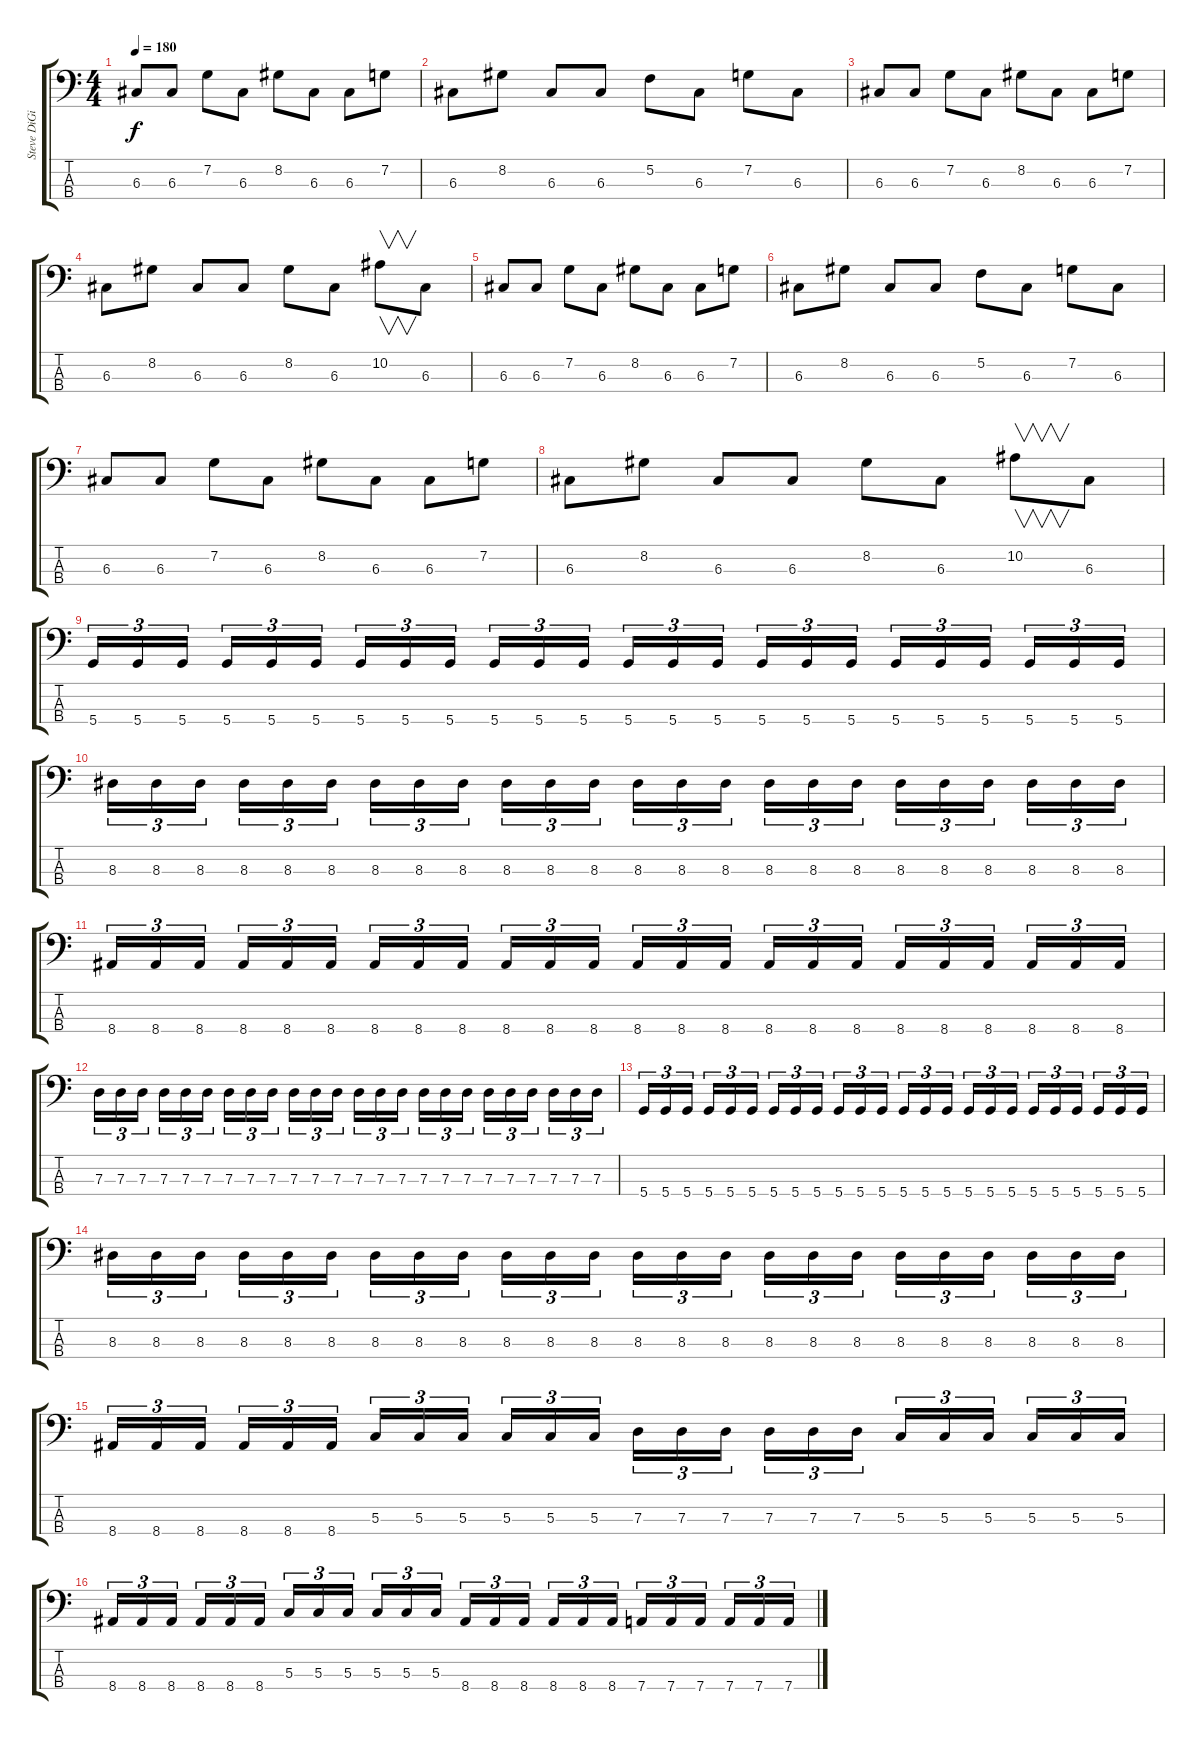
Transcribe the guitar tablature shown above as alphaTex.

\track ("Steve DiGiorgio" "Steve DiGi") {instrument electricbassfinger}
\staff {score tabs}
\tuning (F2 C2 G1 D1) {hide}
\ts (4 4)
\tempo 180
\clef f4
\ks c
6.3.8{dy f} 6.3.8 7.2.8 6.3.8 8.2.8 6.3.8 6.3.8 7.2.8 |
6.3.8 8.2.8 6.3.8 6.3.8 5.2.8 6.3.8 7.2.8 6.3.8 |
6.3.8 6.3.8 7.2.8 6.3.8 8.2.8 6.3.8 6.3.8 7.2.8 |
6.3.8 8.2.8 6.3.8 6.3.8 8.2.8 6.3.8 10.2.8{v} 6.3.8 |
6.3.8 6.3.8 7.2.8 6.3.8 8.2.8 6.3.8 6.3.8 7.2.8 |
6.3.8 8.2.8 6.3.8 6.3.8 5.2.8 6.3.8 7.2.8 6.3.8 |
6.3.8 6.3.8 7.2.8 6.3.8 8.2.8 6.3.8 6.3.8 7.2.8 |
6.3.8 8.2.8 6.3.8 6.3.8 8.2.8 6.3.8 10.2.8{v} 6.3.8 |
5.4.16{tu (3 2)} 5.4.16{tu (3 2)} 5.4.16{tu (3 2)} 5.4.16{tu (3 2)} 5.4.16{tu (3 2)} 5.4.16{tu (3 2)} 5.4.16{tu (3 2)} 5.4.16{tu (3 2)} 5.4.16{tu (3 2)} 5.4.16{tu (3 2)} 5.4.16{tu (3 2)} 5.4.16{tu (3 2)} 5.4.16{tu (3 2)} 5.4.16{tu (3 2)} 5.4.16{tu (3 2)} 5.4.16{tu (3 2)} 5.4.16{tu (3 2)} 5.4.16{tu (3 2)} 5.4.16{tu (3 2)} 5.4.16{tu (3 2)} 5.4.16{tu (3 2)} 5.4.16{tu (3 2)} 5.4.16{tu (3 2)} 5.4.16{tu (3 2)} |
8.3.16{tu (3 2)} 8.3.16{tu (3 2)} 8.3.16{tu (3 2)} 8.3.16{tu (3 2)} 8.3.16{tu (3 2)} 8.3.16{tu (3 2)} 8.3.16{tu (3 2)} 8.3.16{tu (3 2)} 8.3.16{tu (3 2)} 8.3.16{tu (3 2)} 8.3.16{tu (3 2)} 8.3.16{tu (3 2)} 8.3.16{tu (3 2)} 8.3.16{tu (3 2)} 8.3.16{tu (3 2)} 8.3.16{tu (3 2)} 8.3.16{tu (3 2)} 8.3.16{tu (3 2)} 8.3.16{tu (3 2)} 8.3.16{tu (3 2)} 8.3.16{tu (3 2)} 8.3.16{tu (3 2)} 8.3.16{tu (3 2)} 8.3.16{tu (3 2)} |
8.4.16{tu (3 2)} 8.4.16{tu (3 2)} 8.4.16{tu (3 2)} 8.4.16{tu (3 2)} 8.4.16{tu (3 2)} 8.4.16{tu (3 2)} 8.4.16{tu (3 2)} 8.4.16{tu (3 2)} 8.4.16{tu (3 2)} 8.4.16{tu (3 2)} 8.4.16{tu (3 2)} 8.4.16{tu (3 2)} 8.4.16{tu (3 2)} 8.4.16{tu (3 2)} 8.4.16{tu (3 2)} 8.4.16{tu (3 2)} 8.4.16{tu (3 2)} 8.4.16{tu (3 2)} 8.4.16{tu (3 2)} 8.4.16{tu (3 2)} 8.4.16{tu (3 2)} 8.4.16{tu (3 2)} 8.4.16{tu (3 2)} 8.4.16{tu (3 2)} |
7.3.16{tu (3 2)} 7.3.16{tu (3 2)} 7.3.16{tu (3 2)} 7.3.16{tu (3 2)} 7.3.16{tu (3 2)} 7.3.16{tu (3 2)} 7.3.16{tu (3 2)} 7.3.16{tu (3 2)} 7.3.16{tu (3 2)} 7.3.16{tu (3 2)} 7.3.16{tu (3 2)} 7.3.16{tu (3 2)} 7.3.16{tu (3 2)} 7.3.16{tu (3 2)} 7.3.16{tu (3 2)} 7.3.16{tu (3 2)} 7.3.16{tu (3 2)} 7.3.16{tu (3 2)} 7.3.16{tu (3 2)} 7.3.16{tu (3 2)} 7.3.16{tu (3 2)} 7.3.16{tu (3 2)} 7.3.16{tu (3 2)} 7.3.16{tu (3 2)} |
5.4.16{tu (3 2)} 5.4.16{tu (3 2)} 5.4.16{tu (3 2)} 5.4.16{tu (3 2)} 5.4.16{tu (3 2)} 5.4.16{tu (3 2)} 5.4.16{tu (3 2)} 5.4.16{tu (3 2)} 5.4.16{tu (3 2)} 5.4.16{tu (3 2)} 5.4.16{tu (3 2)} 5.4.16{tu (3 2)} 5.4.16{tu (3 2)} 5.4.16{tu (3 2)} 5.4.16{tu (3 2)} 5.4.16{tu (3 2)} 5.4.16{tu (3 2)} 5.4.16{tu (3 2)} 5.4.16{tu (3 2)} 5.4.16{tu (3 2)} 5.4.16{tu (3 2)} 5.4.16{tu (3 2)} 5.4.16{tu (3 2)} 5.4.16{tu (3 2)} |
8.3.16{tu (3 2)} 8.3.16{tu (3 2)} 8.3.16{tu (3 2)} 8.3.16{tu (3 2)} 8.3.16{tu (3 2)} 8.3.16{tu (3 2)} 8.3.16{tu (3 2)} 8.3.16{tu (3 2)} 8.3.16{tu (3 2)} 8.3.16{tu (3 2)} 8.3.16{tu (3 2)} 8.3.16{tu (3 2)} 8.3.16{tu (3 2)} 8.3.16{tu (3 2)} 8.3.16{tu (3 2)} 8.3.16{tu (3 2)} 8.3.16{tu (3 2)} 8.3.16{tu (3 2)} 8.3.16{tu (3 2)} 8.3.16{tu (3 2)} 8.3.16{tu (3 2)} 8.3.16{tu (3 2)} 8.3.16{tu (3 2)} 8.3.16{tu (3 2)} |
8.4.16{tu (3 2)} 8.4.16{tu (3 2)} 8.4.16{tu (3 2)} 8.4.16{tu (3 2)} 8.4.16{tu (3 2)} 8.4.16{tu (3 2)} 5.3.16{tu (3 2)} 5.3.16{tu (3 2)} 5.3.16{tu (3 2)} 5.3.16{tu (3 2)} 5.3.16{tu (3 2)} 5.3.16{tu (3 2)} 7.3.16{tu (3 2)} 7.3.16{tu (3 2)} 7.3.16{tu (3 2)} 7.3.16{tu (3 2)} 7.3.16{tu (3 2)} 7.3.16{tu (3 2)} 5.3.16{tu (3 2)} 5.3.16{tu (3 2)} 5.3.16{tu (3 2)} 5.3.16{tu (3 2)} 5.3.16{tu (3 2)} 5.3.16{tu (3 2)} |
8.4.16{tu (3 2)} 8.4.16{tu (3 2)} 8.4.16{tu (3 2)} 8.4.16{tu (3 2)} 8.4.16{tu (3 2)} 8.4.16{tu (3 2)} 5.3.16{tu (3 2)} 5.3.16{tu (3 2)} 5.3.16{tu (3 2)} 5.3.16{tu (3 2)} 5.3.16{tu (3 2)} 5.3.16{tu (3 2)} 8.4.16{tu (3 2)} 8.4.16{tu (3 2)} 8.4.16{tu (3 2)} 8.4.16{tu (3 2)} 8.4.16{tu (3 2)} 8.4.16{tu (3 2)} 7.4.16{tu (3 2)} 7.4.16{tu (3 2)} 7.4.16{tu (3 2)} 7.4.16{tu (3 2)} 7.4.16{tu (3 2)} 7.4.16{tu (3 2)}
